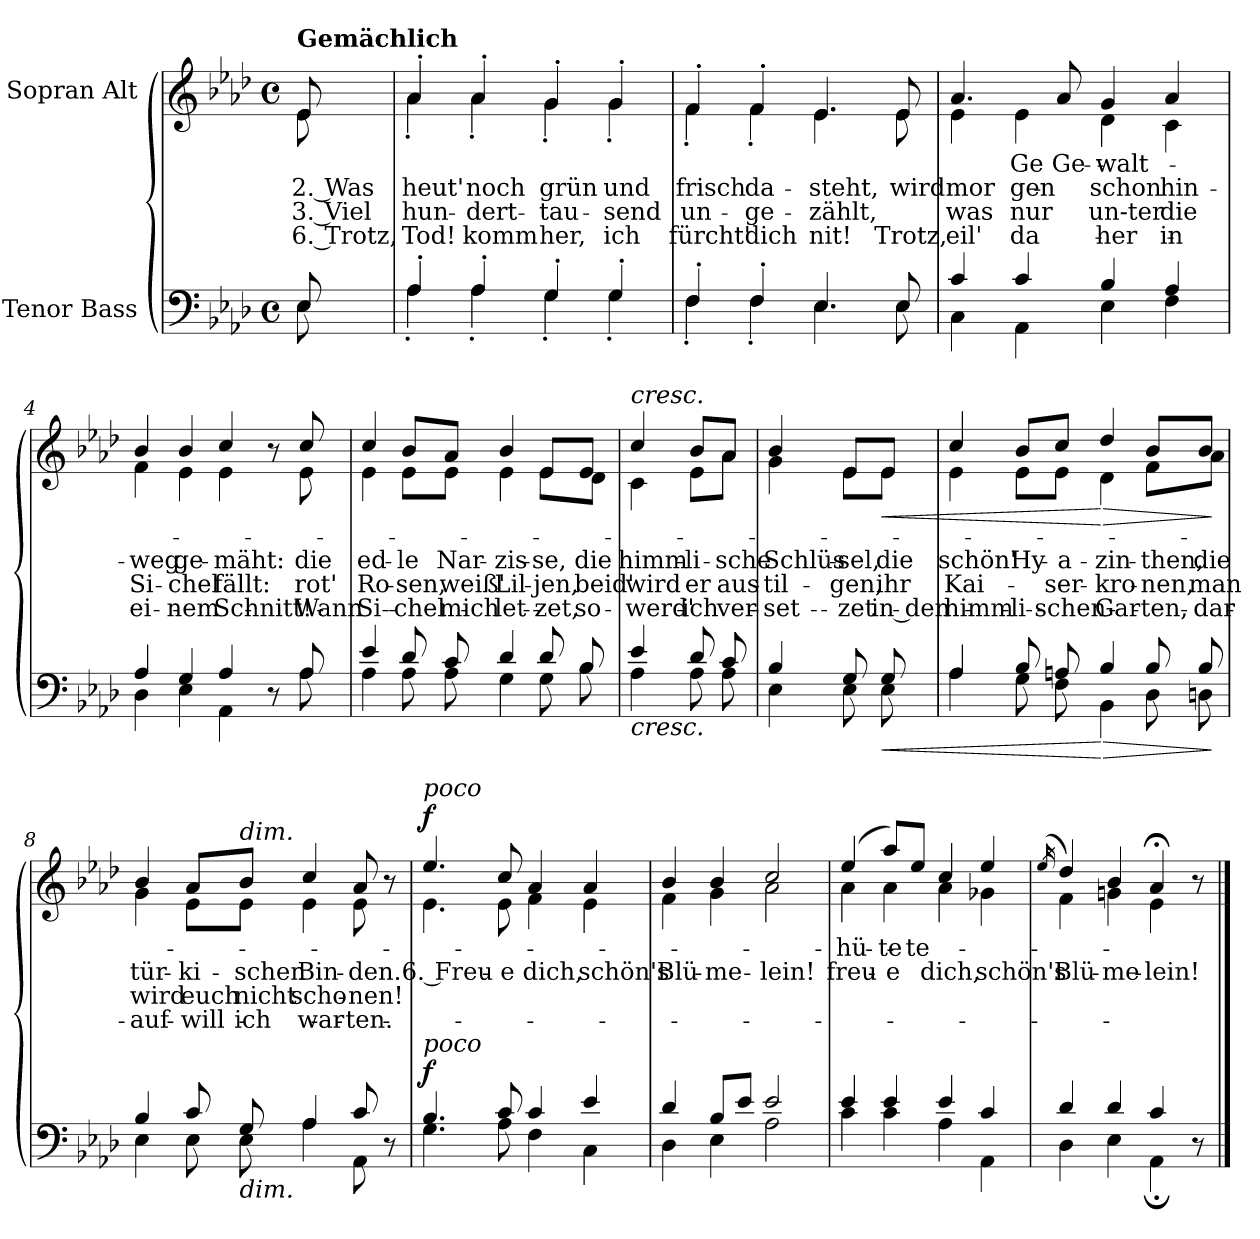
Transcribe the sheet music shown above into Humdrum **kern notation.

**kern	**dynam	**kern	**text	**text	**text	**text	**dynam
*part2	*part2	*part1	*part1	*part1	*part1	*part1	*part1
*staff2	*staff2	*staff1	*staff1	*staff1	*staff1	*staff1	*staff1
*I"Tenor Bass	*	*I"Sopran Alt	*	*	*	*	*
*clefF4	*	*clefG2	*	*	*	*	*
*k[b-e-a-d-]	*	*k[b-e-a-d-]	*	*	*	*	*
*M4/4	*	*M4/4	*	*	*	*	*
*met(c)	*	*met(c)	*	*	*	*	*
=	=	=	=	=	=	=	=
*^	*	*^	*	*	*	*	*
!	!	!	!LO:TX:a:B:t=Gemächlich	!	!	!	!	!	!
8E-/	8E-\	.	8e-/	8e-\	.	2. Was	3. Viel	6. Trotz,	.
=1	=1	=1	=1	=1	=1	=1	=1	=1	=1
4A-'/	4A-'\	.	4a-'/	4a-'\	.	heut'	hun-	Tod!	.
4A-'/	4A-'\	.	4a-'/	4a-'\	.	noch	-dert-	komm	.
4G'/	4G'\	.	4g'/	4g'\	.	grün	-tau-	her,	.
4G'/	4G'\	.	4g'/	4g'\	.	und	-send	ich	.
=2	=2	=2	=2	=2	=2	=2	=2	=2	=2
4F'/	4F'\	.	4f'/	4f'\	.	frisch	un-	fürcht'	.
4F'/	4F'\	.	4f'/	4f'\	.	da-	-ge-	dich	.
4.E-/	4.E-\	.	4.e-/	4.e-\	.	-steht,	-zählt,	nit!	.
8E-/	8E-\	.	8e-/	8e-\	.	wird	.	Trotz,	.
=3	=3	=3	=3	=3	=3	=3	=3	=3	=3
4c/	4C\	.	4.a-/	4e-\	.	mor-	was	eil'	.
4c/	4AA-\	.	.	4e-\	Ge-	-gen	nur	da-	.
.	.	.	8a-/	.	Ge-	.	.	.	.
4B-/	4E-\	.	4g/	4d-\	-walt	schon	un-ter	-her	.
4A-/	4F\	.	4a-/	4c\	.	hin-	die	in	.
!!LO:LB:g=z	!!
=4	=4	=4	=4	=4	=4	=4	=4	=4	=4
4A-/	4D-\	.	4b-/	4f\	.	-weg	Si-	ei-	.
4G/	4E-\	.	4b-/	4e-\	.	ge-	-chel	-nem	.
4A-/	4AA-\	.	4cc/	4e-\	.	-mäht:	fällt:	Schnitt!	.
8r	8ryy	.	8r	8ryy	.	.	.	.	.
8A-/	8A-\	.	8cc/	8e-\	.	die	rot'	Wann	.
=5	=5	=5	=5	=5	=5	=5	=5	=5	=5
4e-/	4A-\	.	4cc/	4e-\	.	ed-	Ro-	Si-	.
8d-/	8A-\	.	8b-/L	8e-\L	.	-le	-sen,	-chel	.
8c/	8A-\	.	8a-/J	8e-\J	.	Nar-	weiß'	mich	.
4d-/	4G\	.	4b-/	4e-\	.	-zis-	Lil-	let-	.
8d-/	8G\	.	8e-/L	8e-\L	.	-se,	-jen,	-zet,	.
8B-/	8B-\	.	8e-/J	8d-\J	.	die	beid'	so	.
=6	=6	=6	=6	=6	=6	=6	=6	=6	=6
!	!	!	!LO:TX:a:i:t=cresc.	!	!	!	!	!	!
!LO:TX:b:i:t=cresc.	!	!	!	!	!	!	!	!	!
4e-/	4A-\	.	4cc/	4c\	.	himm-	wird	werd'	.
8d-/	8A-\	.	8b-/L	8e-\L	.	-li-	er	ich	.
8c/	8A-\	.	8a-/J	8a-\J	.	-sche	aus-	ver-	.
!!LO:LB:g=z	!!
=6X1	=6X1	=6X1	=6X1	=6X1	=6X1	=6X1	=6X1	=6X1	=6X1
4B-/	4E-\	.	4b-/	4g\	.	Schlüs-	-til-	-set-	.
8G/	8E-\	.	8e-/L	8e-\L	.	-sel,	-gen,	-zet	.
!	!	!LO:HP:b	!	!	!	!	!	!	!LO:HP:b
8G/	8E-\	<	8e-/J	8e-\J	.	die	ihr	in den	<
=7	=7	=7	=7	=7	=7	=7	=7	=7	=7
4A-/	4A-\	.	4cc/	4e-\	.	schön'	Kai-	himm-	.
8B-/	8G\	.	8b-/L	8e-\L	.	Hy-	.	-li-	.
8An/	8F\	.	8cc/J	8e-\J	.	-a-	-ser-	-schen	.
!	!	!LO:HP:n=1:b	!	!	!	!	!	!	!LO:HP:n=1:b
4B-/	4BB-\	[ >	4dd-/	4d-\	.	-zin-	-kro-	Gar-	[ >
8B-/	8D-\	.	8b-/L	8f\L	.	-then,	-nen,	-ten,	.
8B-/	8Dn\	.	8b-/J	8a-\J	.	die	man	dar-	.
*v	*v	*	*	*	*	*	*	*	*
*	*	*v	*v	*	*	*	*	*
.	]	.	.	.	.	.	]
=8	=8	=8	=8	=8	=8	=8	=8
*^	*	*^	*	*	*	*	*
4B-/	4E-\	.	4b-/	4g\	.	tür-	wird	-auf	.
8c/	8E-\	.	8a-/L	8e-\L	.	-ki-	euch	will	.
!	!	!	!LO:TX:a:i:t=dim.	!	!	!	!	!	!
!LO:TX:b:i:t=dim.	!	!	!	!	!	!	!	!	!
8G/	8E-\	.	8b-/J	8e-\J	.	-schen	nicht	ich	.
4A-/	4A-\	.	4cc/	4e-\	.	Bin-	scho-	war-	.
8c/	8AA-\	.	8a-/	8e-\	.	-den.	-nen!	-ten.	.
8r	8ryy	.	8r	8ryy	.	.	.	.	.
!!LO:LB:g=z	!!
=9	=9	=9	=9	=9	=9	=9	=9	=9	=9
!	!	!	!LO:TX:a:i:t=poco	!	!	!	!	!	!
!LO:TX:a:i:t=poco	!	!	!	!	!	!	!	!	!
!	!	!LO:DY:a	!	!	!	!	!	!	!LO:DY:a
4.B-/	4.G\	f	4.ee-/	4.e-\	.	6. Freu-	.	.	f
8c/	8A-\	.	8cc/	8e-\	.	-e	.	.	.
4c/	4F\	.	4a-/	4f\	.	dich,	.	.	.
4e-/	4C\	.	4a-/	4e-\	.	schön's	.	.	.
=10	=10	=10	=10	=10	=10	=10	=10	=10	=10
4d-/	4D-\	.	4b-/	4f\	.	Blü-	.	.	.
8B-/L	4E-\	.	4b-/	4g\	.	-me-	.	.	.
8e-/J	.	.	.	.	.	.	.	.	.
2e-/	2A-\	.	2cc/	2a-\	.	-lein!	.	.	.
=11	=11	=11	=11	=11	=11	=11	=11	=11	=11
4e-/	4c\	.	(4ee-/	4a-\	hü-	freu-	.	.	.
4e-/	4c\	.	8aa-/L)	4a-\	-te	-e	.	.	.
.	.	.	8ee-/J	.	-te	.	.	.	.
4e-/	4A-\	.	4cc/	4a-\	.	dich,	.	.	.
4c/	4AA-\	.	4ee-/	4g-X\	.	schön's	.	.	.
=12	=12	=12	=12	=12	=12	=12	=12	=12	=12
.	.	.	(16qee-/	.	.	.	.	.	.
4d-/	4D-\	.	4dd-/)	4f\	.	Blü-	.	.	.
4d-/	4E-\	.	4b-/	4gn\	.	-me-	.	.	.
4c/	4AA-;\	.	4a-;</	4e-\	.	-lein!	.	.	.
8r	8rFyy	.	8r	8ryy	.	.	.	.	.
*v	*v	*	*	*	*	*	*	*	*
*	*	*v	*v	*	*	*	*	*
==	==	==	==	==	==	==	==
*-	*-	*-	*-	*-	*-	*-	*-
